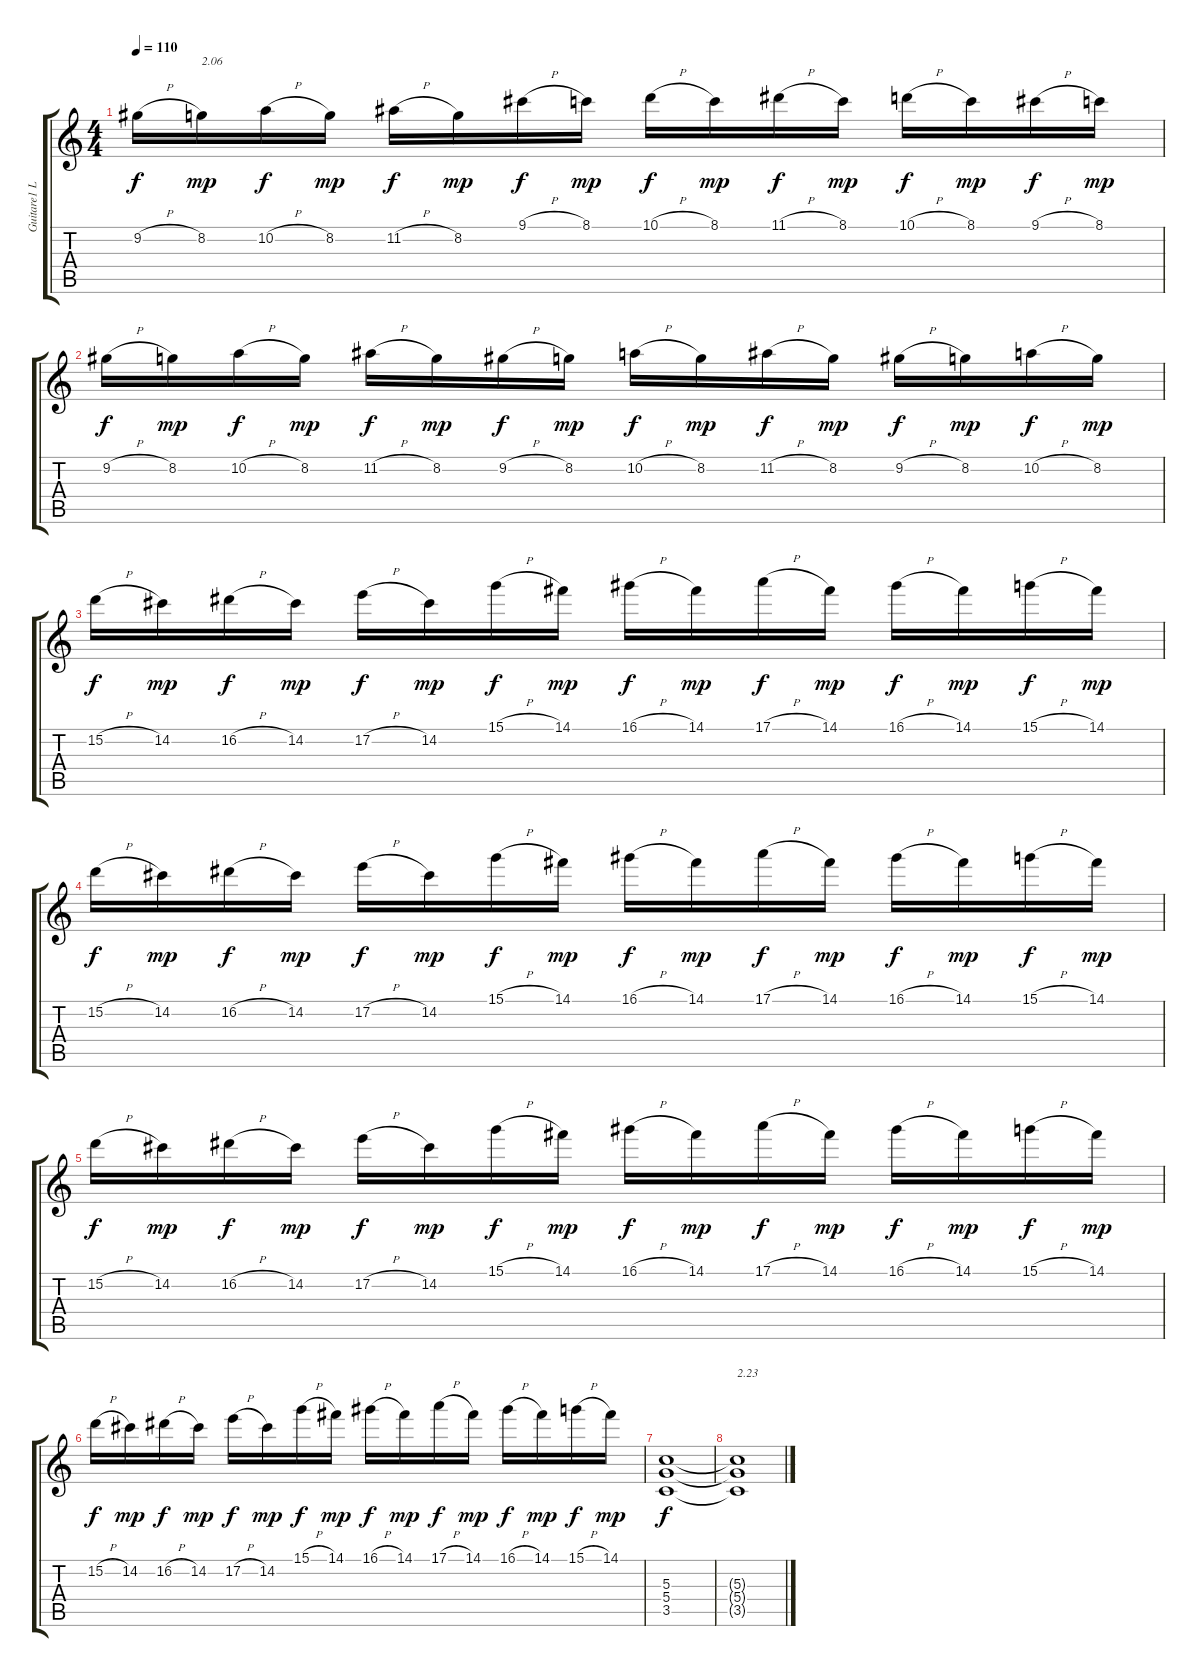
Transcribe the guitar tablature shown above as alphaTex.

\track ("Guitare1 Live" "Guitare1 L") {instrument overdrivenguitar}
\staff {score tabs}
\tuning (E4 B3 G3 D3 A2 E2) {hide}
\ts (4 4)
\tempo 110
\clef g2
\ks c
9.2{h}.16{dy f} 8.2.16{txt "2.06" dy mp} 10.2{h}.16{dy f} 8.2.16{dy mp} 11.2{h}.16{dy f} 8.2.16{dy mp} 9.1{h}.16{dy f} 8.1.16{dy mp} 10.1{h}.16{dy f} 8.1.16{dy mp} 11.1{h}.16{dy f} 8.1.16{dy mp} 10.1{h}.16{dy f} 8.1.16{dy mp} 9.1{h}.16{dy f} 8.1.16{dy mp} |
9.2{h}.16{dy f} 8.2.16{dy mp} 10.2{h}.16{dy f} 8.2.16{dy mp} 11.2{h}.16{dy f} 8.2.16{dy mp} 9.2{h}.16{dy f} 8.2.16{dy mp} 10.2{h}.16{dy f} 8.2.16{dy mp} 11.2{h}.16{dy f} 8.2.16{dy mp} 9.2{h}.16{dy f} 8.2.16{dy mp} 10.2{h}.16{dy f} 8.2.16{dy mp} |
15.2{h}.16{dy f} 14.2.16{dy mp} 16.2{h}.16{dy f} 14.2.16{dy mp} 17.2{h}.16{dy f} 14.2.16{dy mp} 15.1{h}.16{dy f} 14.1.16{dy mp} 16.1{h}.16{dy f} 14.1.16{dy mp} 17.1{h}.16{dy f} 14.1.16{dy mp} 16.1{h}.16{dy f} 14.1.16{dy mp} 15.1{h}.16{dy f} 14.1.16{dy mp} |
15.2{h}.16{dy f} 14.2.16{dy mp} 16.2{h}.16{dy f} 14.2.16{dy mp} 17.2{h}.16{dy f} 14.2.16{dy mp} 15.1{h}.16{dy f} 14.1.16{dy mp} 16.1{h}.16{dy f} 14.1.16{dy mp} 17.1{h}.16{dy f} 14.1.16{dy mp} 16.1{h}.16{dy f} 14.1.16{dy mp} 15.1{h}.16{dy f} 14.1.16{dy mp} |
15.2{h}.16{dy f} 14.2.16{dy mp} 16.2{h}.16{dy f} 14.2.16{dy mp} 17.2{h}.16{dy f} 14.2.16{dy mp} 15.1{h}.16{dy f} 14.1.16{dy mp} 16.1{h}.16{dy f} 14.1.16{dy mp} 17.1{h}.16{dy f} 14.1.16{dy mp} 16.1{h}.16{dy f} 14.1.16{dy mp} 15.1{h}.16{dy f} 14.1.16{dy mp} |
15.2{h}.16{dy f} 14.2.16{dy mp} 16.2{h}.16{dy f} 14.2.16{dy mp} 17.2{h}.16{dy f} 14.2.16{dy mp} 15.1{h}.16{dy f} 14.1.16{dy mp} 16.1{h}.16{dy f} 14.1.16{dy mp} 17.1{h}.16{dy f} 14.1.16{dy mp} 16.1{h}.16{dy f} 14.1.16{dy mp} 15.1{h}.16{dy f} 14.1.16{dy mp} |
(5.3 5.4 3.5).1{dy f} |
(5.3{t} 5.4{t} 3.5{t}).1{txt "2.23"}
